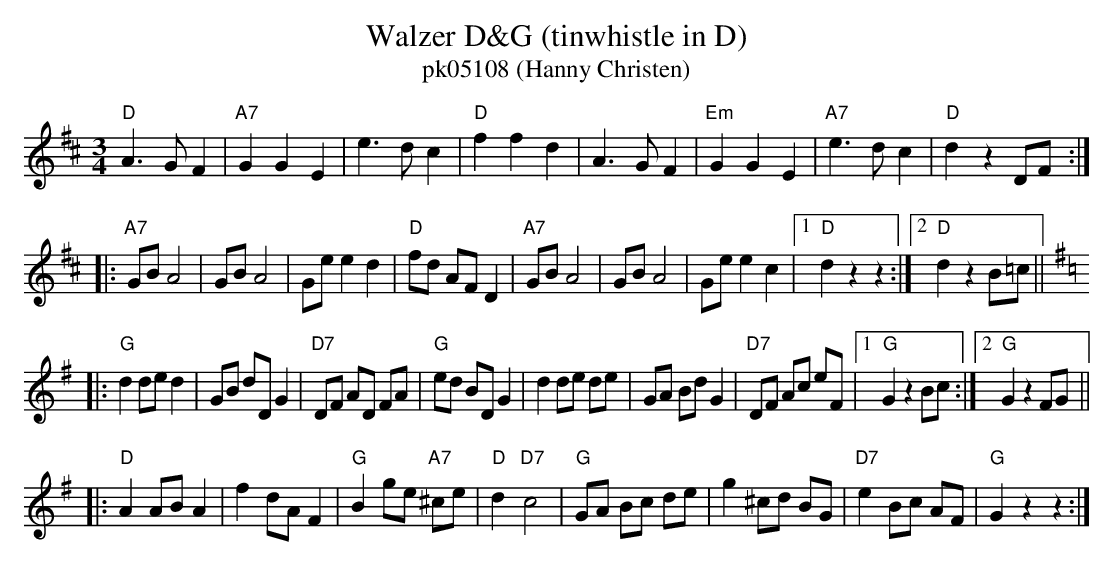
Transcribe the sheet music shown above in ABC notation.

X:1
T:Walzer D&G (tinwhistle in D)
T:pk05108 (Hanny Christen)
M:3/4
L:1/4
K:D%%MIDI gchordon
"D"A>GF | "A7"GGE | e>dc | "D"ffd | A>GF | "Em"GGE | "A7"e>dc | "D"dzD/2F/2 :|
|: "A7"G/2B/2A2 | G/2B/2A2 | G/2e/2ed | "D"f/2d/2 A/2F/2D | "A7"G/2B/2A2 | G/2B/2A2 | G/2e/2ec |1 "D"dzz :|2 "D"dzB/2=c/2 || [K:G]
|: "G"dd/2e/2d | G/2B/2 d/2D/2G | "D7"D/2F/2 A/2D/2 F/2A/2 | "G"e/2d/2 B/2D/2G | dd/2e/2 d/2e/2 | G/2A/2 B/2d/2 G | "D7"D/2F/2 A/2c/2 e/2F/2 |1 "G"GzB/2c/2 :|2 "G"GzF/2G/2 ||
|: "D"AA/2B/2A | f d/2A/2F | "G"B g/2e/2 "A7"^c/2e/2 | "D"d"D7"c2 | "G"G/2A/2 B/2c/2 d/2e/2 | g ^c/2d/2 B/2G/2 | "D7"e B/2c/2 A/2F/2 | "G"Gzz :|
